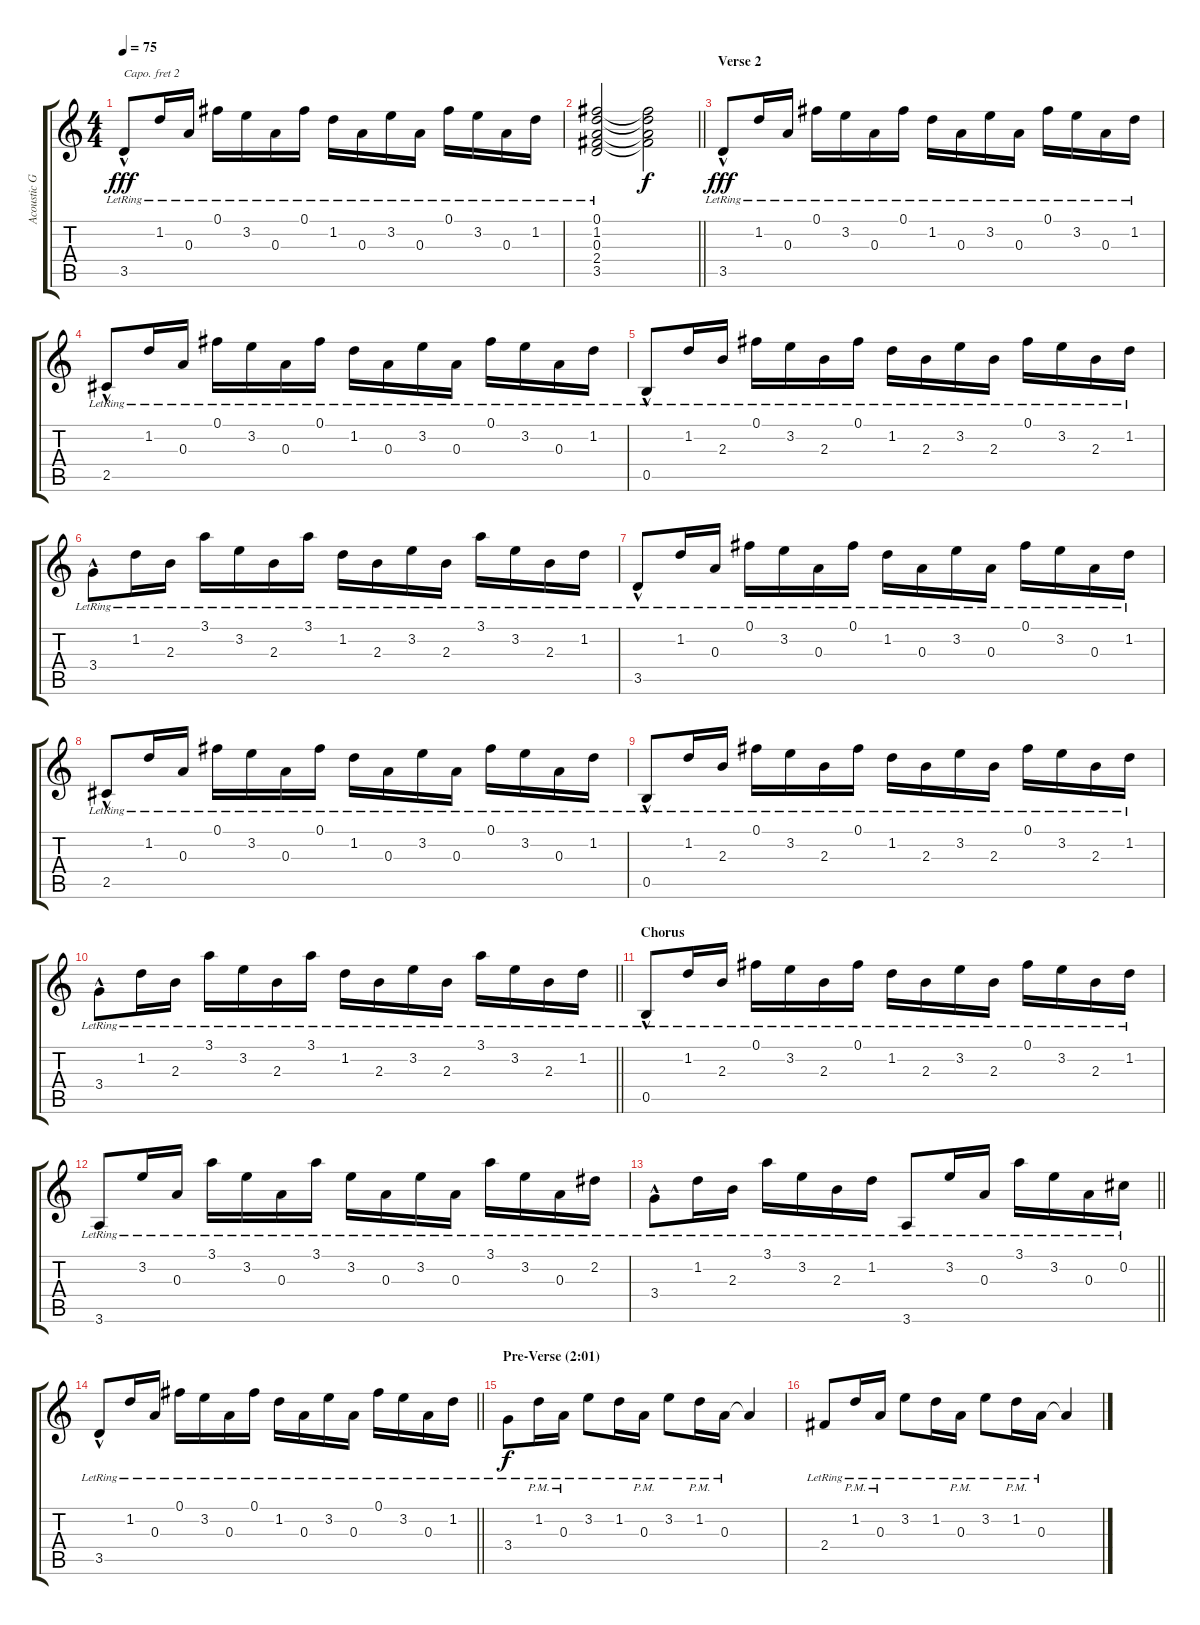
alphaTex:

\track ("Acoustic Guitar" "Acoustic G") {instrument electricguitarclean}
\staff {score tabs}
\capo 2
\tuning (E4 B3 G3 D3 A2 E2) {hide}
\ts (4 4)
\tempo 75
\clef g2
\ks c
3.5{hac lr}.8{dy fff} 1.2{lr}.16 0.3{lr}.16 0.1{lr}.16 3.2{lr}.16 0.3{lr}.16 0.1{lr}.16 1.2{lr}.16 0.3{lr}.16 3.2{lr}.16 0.3{lr}.16 0.1{lr}.16 3.2{lr}.16 0.3{lr}.16 1.2{lr}.16 |
\barLineRight lightlight
(0.1 1.2 0.3 2.4{lr} 3.5).2 (0.1{t} 1.2{t} 0.3{t} 2.4{t}).2{dy f} |
\section ("" "Verse 2")
3.5{hac lr}.8{dy fff} 1.2{lr}.16 0.3{lr}.16 0.1{lr}.16 3.2{lr}.16 0.3{lr}.16 0.1{lr}.16 1.2{lr}.16 0.3{lr}.16 3.2{lr}.16 0.3{lr}.16 0.1{lr}.16 3.2{lr}.16 0.3{lr}.16 1.2{lr}.16 |
2.5{hac lr}.8 1.2{lr}.16 0.3{lr}.16 0.1{lr}.16 3.2{lr}.16 0.3{lr}.16 0.1{lr}.16 1.2{lr}.16 0.3{lr}.16 3.2{lr}.16 0.3{lr}.16 0.1{lr}.16 3.2{lr}.16 0.3{lr}.16 1.2{lr}.16 |
0.5{hac lr}.8 1.2{lr}.16 2.3{lr}.16 0.1{lr}.16 3.2{lr}.16 2.3{lr}.16 0.1{lr}.16 1.2{lr}.16 2.3{lr}.16 3.2{lr}.16 2.3{lr}.16 0.1{lr}.16 3.2{lr}.16 2.3{lr}.16 1.2{lr}.16 |
3.4{hac lr}.8 1.2{lr}.16 2.3{lr}.16 3.1{lr}.16 3.2{lr}.16 2.3{lr}.16 3.1{lr}.16 1.2{lr}.16 2.3{lr}.16 3.2{lr}.16 2.3{lr}.16 3.1{lr}.16 3.2{lr}.16 2.3{lr}.16 1.2{lr}.16 |
3.5{hac lr}.8 1.2{lr}.16 0.3{lr}.16 0.1{lr}.16 3.2{lr}.16 0.3{lr}.16 0.1{lr}.16 1.2{lr}.16 0.3{lr}.16 3.2{lr}.16 0.3{lr}.16 0.1{lr}.16 3.2{lr}.16 0.3{lr}.16 1.2{lr}.16 |
2.5{hac lr}.8 1.2{lr}.16 0.3{lr}.16 0.1{lr}.16 3.2{lr}.16 0.3{lr}.16 0.1{lr}.16 1.2{lr}.16 0.3{lr}.16 3.2{lr}.16 0.3{lr}.16 0.1{lr}.16 3.2{lr}.16 0.3{lr}.16 1.2{lr}.16 |
0.5{hac lr}.8 1.2{lr}.16 2.3{lr}.16 0.1{lr}.16 3.2{lr}.16 2.3{lr}.16 0.1{lr}.16 1.2{lr}.16 2.3{lr}.16 3.2{lr}.16 2.3{lr}.16 0.1{lr}.16 3.2{lr}.16 2.3{lr}.16 1.2{lr}.16 |
\barLineRight lightlight
3.4{hac lr}.8 1.2{lr}.16 2.3{lr}.16 3.1{lr}.16 3.2{lr}.16 2.3{lr}.16 3.1{lr}.16 1.2{lr}.16 2.3{lr}.16 3.2{lr}.16 2.3{lr}.16 3.1{lr}.16 3.2{lr}.16 2.3{lr}.16 1.2{lr}.16 |
\section ("" "Chorus")
0.5{hac lr}.8 1.2{lr}.16 2.3{lr}.16 0.1{lr}.16 3.2{lr}.16 2.3{lr}.16 0.1{lr}.16 1.2{lr}.16 2.3{lr}.16 3.2{lr}.16 2.3{lr}.16 0.1{lr}.16 3.2{lr}.16 2.3{lr}.16 1.2{lr}.16 |
3.6{lr}.8 3.2{lr}.16 0.3{lr}.16 3.1{lr}.16 3.2{lr}.16 0.3{lr}.16 3.1{lr}.16 3.2{lr}.16 0.3{lr}.16 3.2{lr}.16 0.3{lr}.16 3.1{lr}.16 3.2{lr}.16 0.3{lr}.16 2.2{lr}.16 |
\barLineRight lightlight
3.4{hac lr}.8 1.2{lr}.16 2.3{lr}.16 3.1{lr}.16 3.2{lr}.16 2.3{lr}.16 1.2{lr}.16 3.6{lr}.8 3.2{lr}.16 0.3{lr}.16 3.1{lr}.16 3.2{lr}.16 0.3{lr}.16 0.2{lr}.16 |
\barLineRight lightlight
3.5{hac lr}.8 1.2{lr}.16 0.3{lr}.16 0.1{lr}.16 3.2{lr}.16 0.3{lr}.16 0.1{lr}.16 1.2{lr}.16 0.3{lr}.16 3.2{lr}.16 0.3{lr}.16 0.1{lr}.16 3.2{lr}.16 0.3{lr}.16 1.2{lr}.16 |
\section ("" "Pre-Verse (2:01)")
3.4{lr}.8{dy f} 1.2{pm lr}.16 0.3{pm lr}.16 3.2{lr}.8 1.2{lr}.16 0.3{pm lr}.16 3.2{lr}.8 1.2{pm lr}.16 0.3{lr}.16 0.3{t}.4 |
2.4{lr}.8 1.2{pm lr}.16 0.3{pm lr}.16 3.2{lr}.8 1.2{lr}.16 0.3{pm lr}.16 3.2{lr}.8 1.2{pm lr}.16 0.3{lr}.16 0.3{t}.4
